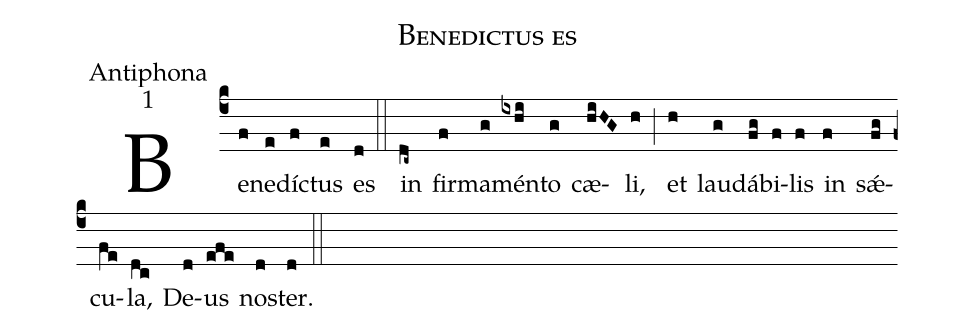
name:Benedictus es;
office-part:Antiphona;
mode:1;
%%
(c4) Be(f)ne(e)dí(f)ctus(e) es(d) (::)
in(dc~) fir(f)ma(g)mén(ixhi)to(g) cæ(hiHG)li,(h) (;) et(h) lau(g)dá(fg)bi(f)lis(f) in(f) s{<sp>'ae</sp>}(fg)cu(fe)la,(dc) De(d)us(efe) no(d)ster.(d) (::)
